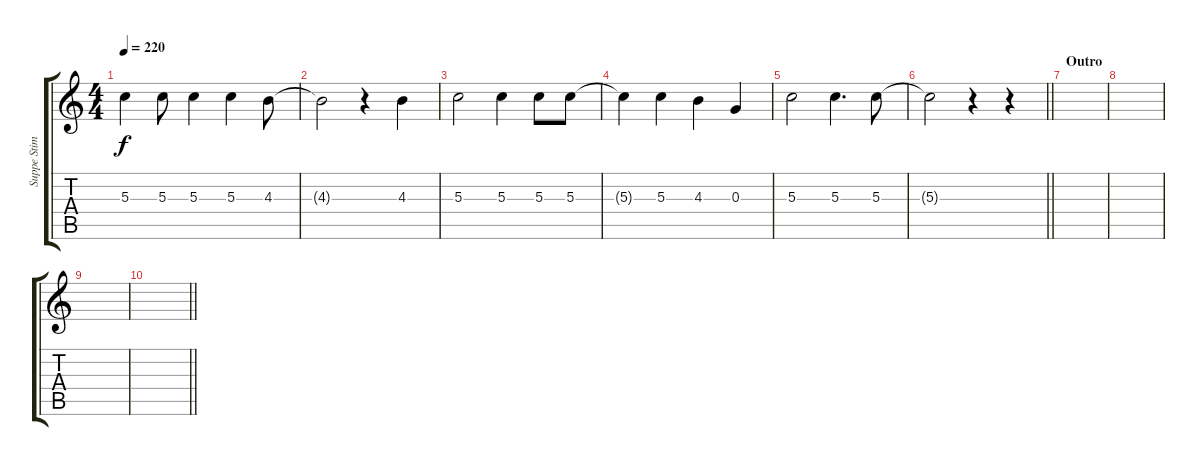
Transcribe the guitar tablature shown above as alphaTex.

\track ("Suppe Stimme" "Suppe Stim") {instrument overdrivenguitar}
\staff {score tabs}
\tuning (E4 B3 G3 D3 A2 E2) {hide}
\ts (4 4)
\tempo 220
\clef g2
\ks c
5.3.4{dy f} 5.3.8 5.3.4 5.3.4 4.3.8 |
4.3{t}.2 r.4 4.3.4 |
5.3.2 5.3.4 5.3.8 5.3.8 |
5.3{t}.4 5.3.4 4.3.4 0.3.4 |
5.3.2 5.3.4{d} 5.3.8 |
\barLineRight lightlight
5.3{t}.2 r.4 r.4 |
\section ("" "Outro")
|
|
|
\barLineRight lightlight
